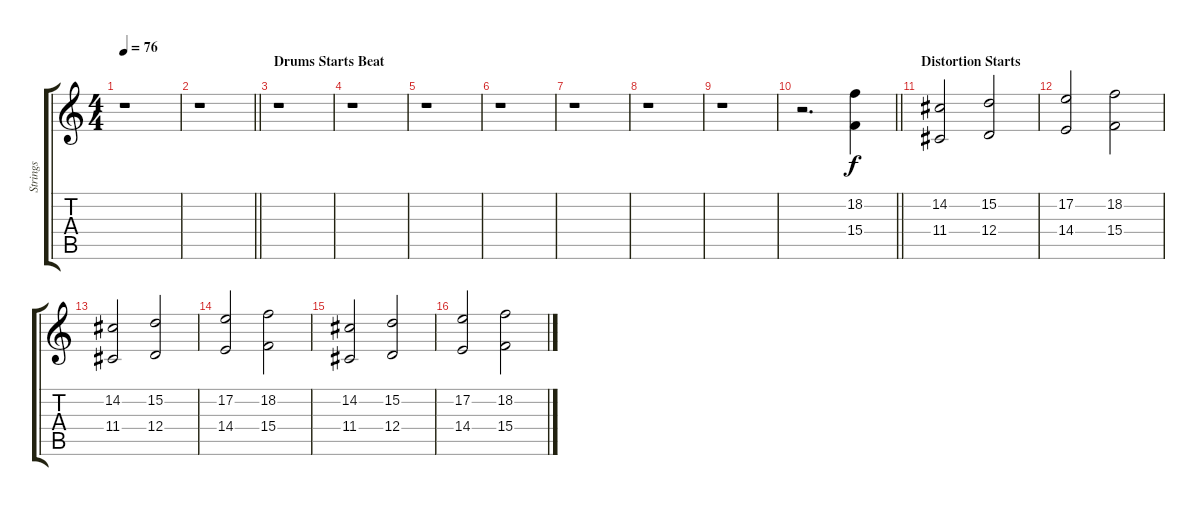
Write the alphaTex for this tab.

\track ("Strings" "Strings") {instrument stringensemble1}
\staff {score tabs}
\tuning (E4 B3 G3 D3 A2 E2) {hide}
\ts (4 4)
\tempo 76
\clef g2
\ks c
r.1{dy f} |
\barLineRight lightlight
r.1 |
\section ("" "Drums Starts Beat")
r.1 |
r.1 |
r.1 |
r.1 |
r.1 |
r.1 |
r.1 |
\barLineRight lightlight
r.2{d} (18.2 15.4).4 |
\section ("" "Distortion Starts")
(14.2 11.4).2 (15.2 12.4).2 |
(17.2 14.4).2 (18.2 15.4).2 |
(14.2 11.4).2 (15.2 12.4).2 |
(17.2 14.4).2 (18.2 15.4).2 |
(14.2 11.4).2 (15.2 12.4).2 |
(17.2 14.4).2 (18.2 15.4).2
